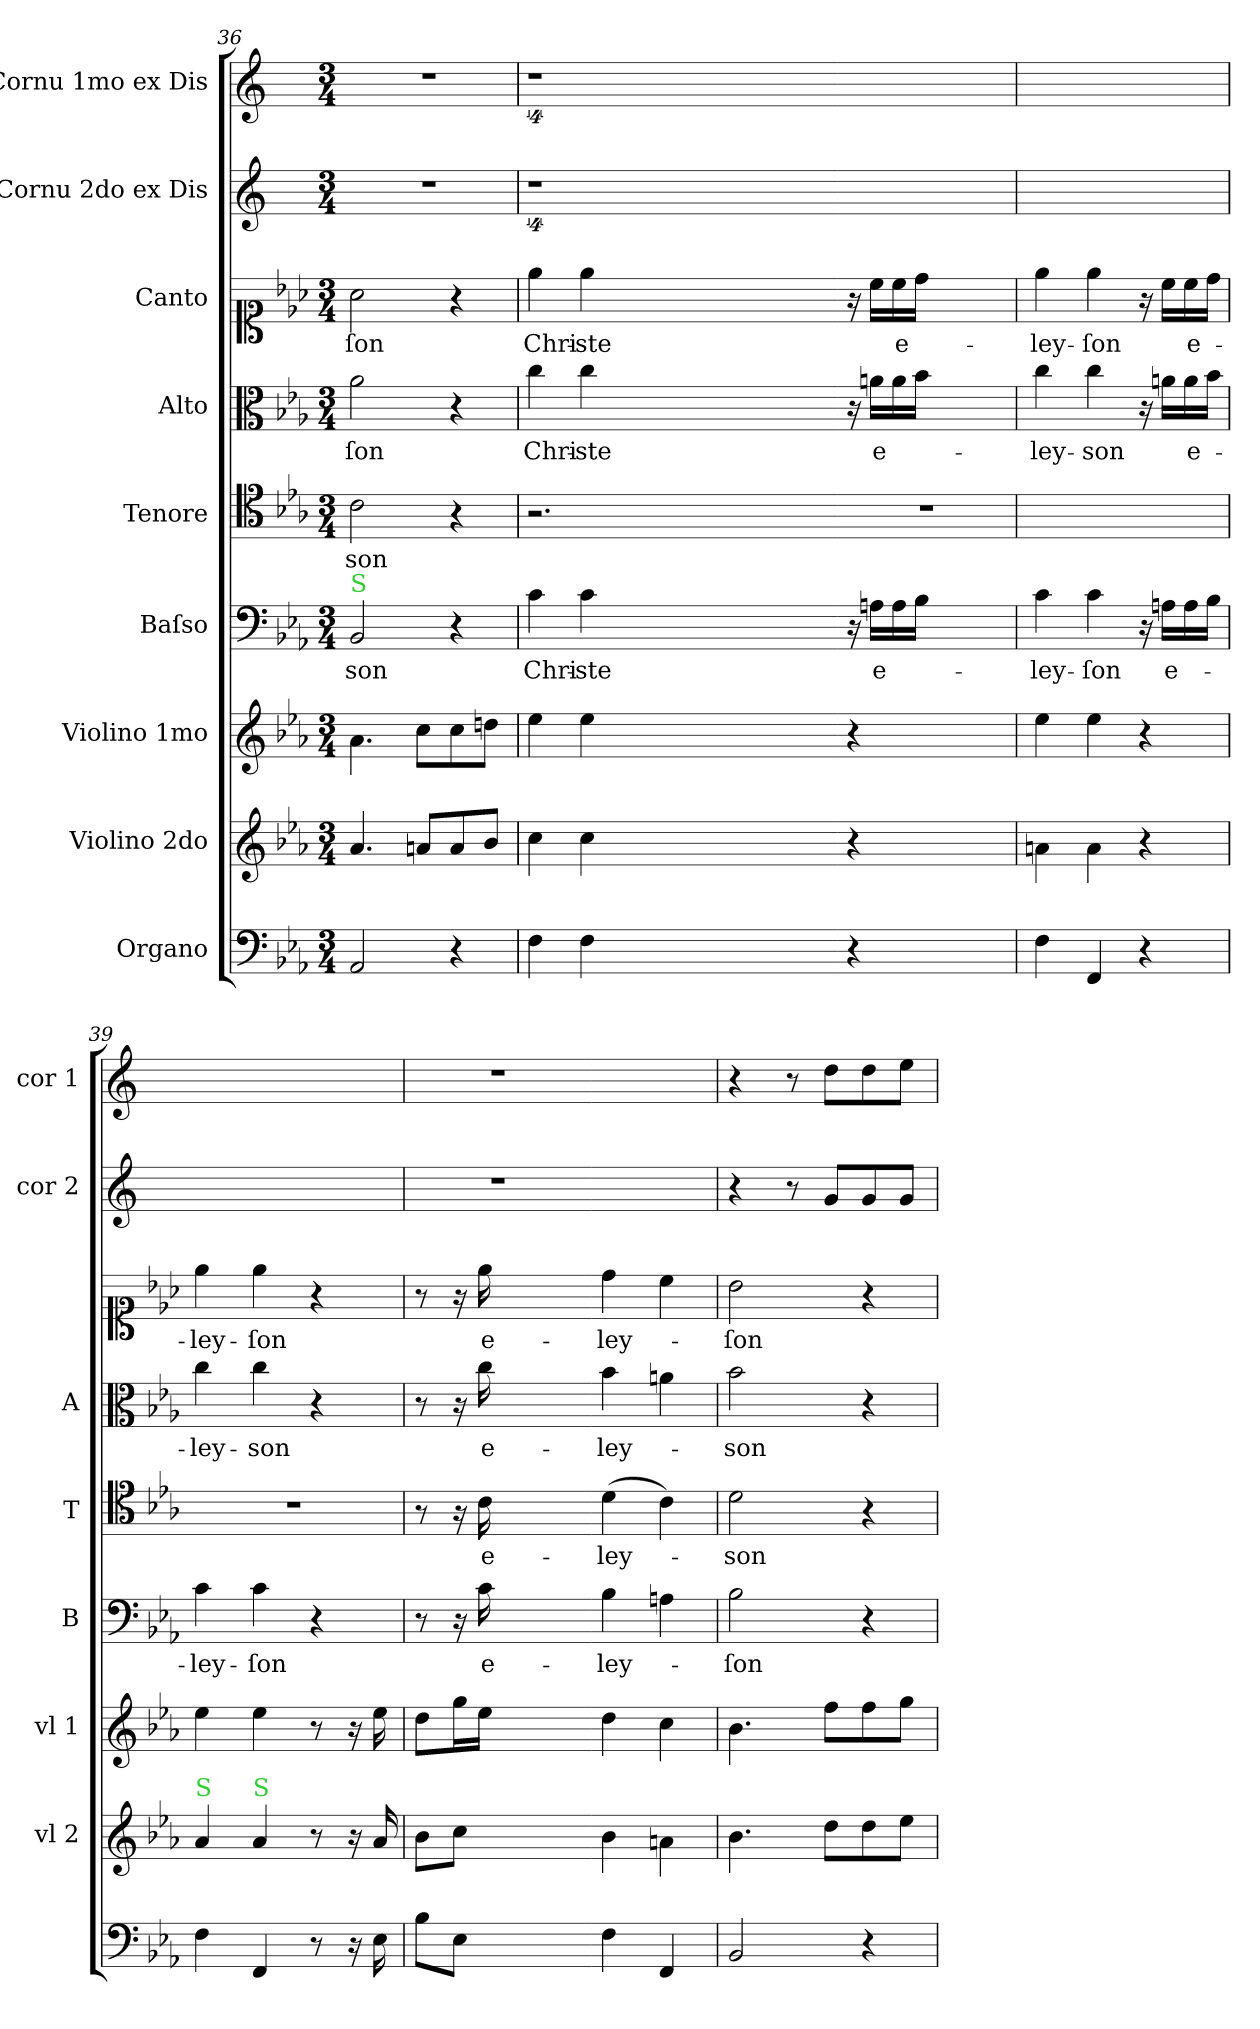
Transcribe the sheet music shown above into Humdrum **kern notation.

**kern	**kern	**kern	**kern	**text	**kern	**text	**kern	**text	**kern	**text	**kern	**kern
*part9	*part8	*part7	*part6	*part6	*part5	*part5	*part4	*part4	*part3	*part3	*part2	*part1
*staff9	*staff8	*staff7	*staff6	*staff6	*staff5	*staff5	*staff4	*staff4	*staff3	*staff3	*staff2	*staff1
*I"Organo	*I"Violino 2do	*I"Violino 1mo	*I"Baſso	*	*I"Tenore	*	*I"Alto	*	*I"Canto	*	*I"Cornu 2do ex Dis	*I"Cornu 1mo ex Dis
*	*I'vl 2	*I'vl 1	*I'B	*	*I'T	*	*I'A	*	*	*	*I'cor 2	*I'cor 1
*clefF4	*clefG2	*clefG2	*clefF4	*	*clefC4	*	*clefC3	*	*clefC1	*	*clefG2	*clefG2
*	*	*	*	*	*	*	*	*	*	*	*ITrd-2c-3	*ITrd-2c-3
*k[b-e-a-]	*k[b-e-a-]	*k[b-e-a-]	*k[b-e-a-]	*	*k[b-e-a-]	*	*k[b-e-a-]	*	*k[b-e-a-]	*	*k[b-e-a-]	*k[b-e-a-]
*M3/4	*M3/4	*M3/4	*M3/4	*	*M3/4	*	*M3/4	*	*M3/4	*	*M3/4	*M3/4
=36	=36	=36	=36	=36	=36	=36	=36	=36	=36	=36	=36	=36
!	!	!	!LO:TX:a:color=limegreen:t=S	!	!	!	!	!	!	!	!	!
2AA-/	4.a-/	4.a-\	2BB-/	-son	2c\	-son	2a-\	-ſon	2a-\	-ſon	2.r	2.r
.	8an/L	8cc\L	.	.	.	.	.	.	.	.	.	.
4r	8a/	8cc\	4r	.	4r	.	4r	.	4r	.	.	.
.	8b-/J	8ddn\J	.	.	.	.	.	.	.	.	.	.
=37	=37	=37	=37	=37	=37	=37	=37	=37	=37	=37	=37	=37
4F\	4cc\	4ee-\	4c\	Chri-	2.r	.	4cc\	Chri-	4ee-\	Chri-	4%9r	4%9r
4F\	4cc\	4ee-\	4c\	-ste	.	.	4cc\	-ste	4ee-\	-ste	.	.
1..ryy	1..ryy	1..ryy	1..ryy	.	.	.	1..ryy	.	1..ryy	.	.	.
.	.	.	.	.	1.ryy	.	.	.	.	.	.	.
=-	=-	=-	=-	=-	=-	=-	=-	=-	=-	=-	=-	=-
4r	4r	4r	16r	.	2.r	.	16r	.	16r	.	2.ryy	2.ryy
.	.	.	16An\LL	e-	.	.	16an\LL	e-	16cc\LL	.	.	.
.	.	.	16A\	.	.	.	16a\	.	16cc\	e-	.	.
.	.	.	16B-\JJ	.	.	.	16b-\JJ	.	16dd\JJ	.	.	.
2ryy	2ryy	2ryy	2ryy	.	.	.	2ryy	.	2ryy	.	.	.
=38	=38	=38	=38	=38	=38	=38	=38	=38	=38	=38	=38	=38
4F\	4an\	4ee-\	4c\	-ley-	2.ryy	.	4cc\	-ley-	4ee-\	-ley-	2.ryy	2.ryy
4FF/	4a\	4ee-\	4c\	-ſon	.	.	4cc\	-son	4ee-\	-ſon	.	.
4r	4r	4r	16r	.	.	.	16r	.	16r	.	.	.
.	.	.	16An\LL	e-	.	.	16an\LL	.	16cc\LL	.	.	.
.	.	.	16A\	.	.	.	16a\	e-	16cc\	e-	.	.
.	.	.	16B-\JJ	.	.	.	16b-\JJ	.	16dd\JJ	.	.	.
=39	=39	=39	=39	=39	=39	=39	=39	=39	=39	=39	=39	=39
!	!LO:TX:a:color=limegreen:t=S	!	!	!	!	!	!	!	!	!	!	!
4F\	4a-/	4ee-\	4c\	-ley-	2.r	.	4cc\	-ley-	4ee-\	-ley-	2.ryy	2.ryy
!	!LO:TX:a:color=limegreen:t=S	!	!	!	!	!	!	!	!	!	!	!
4FF/	4a-/	4ee-\	4c\	-ſon	.	.	4cc\	-son	4ee-\	-ſon	.	.
8r	8r	8r	4r	.	.	.	4r	.	4r	.	.	.
16r	16r	16r	.	.	.	.	.	.	.	.	.	.
16E-\	16a-/	16ee-\	.	.	.	.	.	.	.	.	.	.
=40	=40	=40	=40	=40	=40	=40	=40	=40	=40	=40	=40	=40
8B-\L	8b-\L	8dd\L	8r	.	8r	.	8r	.	8r	.	2.r	2.r
8E-\J	8cc\J	16gg\L	16r	.	16r	.	16r	.	16r	.	.	.
.	.	16ee-\JJ	16c\	e-	16c\	e-	16cc\	e-	16ee-\	e-	.	.
2ryy	2ryy	2ryy	2ryy	.	2ryy	.	2ryy	.	2ryy	.	.	.
=-	=-	=-	=-	=-	=-	=-	=-	=-	=-	=-	=-	=-
4F\	4b-\	4dd\	4B-\	-ley-	(4d\	-ley-	4b-\	-ley-	4dd\	-ley-	2ryy	2ryy
4FF/	4an\	4cc\	4An\	.	4c\)	.	4an\	.	4cc\	.	.	.
=41	=41	=41	=41	=41	=41	=41	=41	=41	=41	=41	=41	=41
2BB-/	4.b-\	4.b-\	2B-\	-ſon	2d\	-son	2b-\	-son	2b-\	-ſon	4r	4r
.	.	.	.	.	.	.	.	.	.	.	8r	8r
.	8dd\L	8ff\L	.	.	.	.	.	.	.	.	8b-/L	8ff\L
4r	8dd\	8ff\	4r	.	4r	.	4r	.	4r	.	8b-/	8ff\
.	8ee-\J	8gg\J	.	.	.	.	.	.	.	.	8b-/J	8gg\J
=	=	=	=	=	=	=	=	=	=	=	=	=
*-	*-	*-	*-	*-	*-	*-	*-	*-	*-	*-	*-	*-
